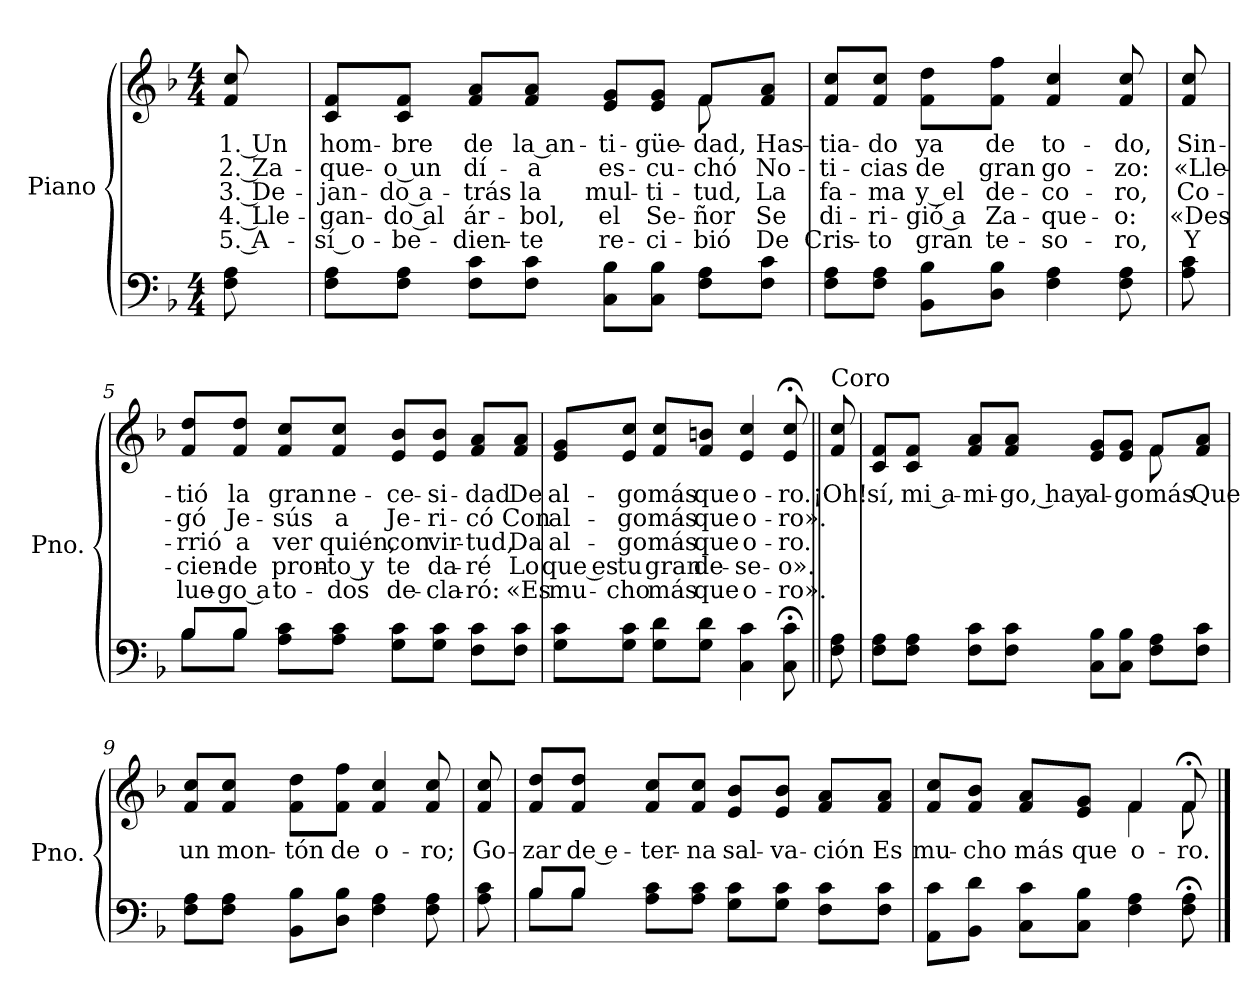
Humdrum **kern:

**kern	**kern	**text	**text	**text	**text	**text
*part1	*part1	*part1	*part1	*part1	*part1	*part1
*staff2	*staff1	*staff1	*staff1	*staff1	*staff1	*staff1
*I"Piano	*	*	*	*	*	*
*I'Pno.	*	*	*	*	*	*
*stria5	*stria5	*	*	*	*	*
*clefF4	*clefG2	*	*	*	*	*
*k[b-]	*k[b-]	*	*	*	*	*
*M4/4	*M4/4	*	*	*	*	*
=1	=1	=1	=1	=1	=1	=1
!	!	!LO:LY:b	!LO:LY:b	!LO:LY:b	!LO:LY:b	!LO:LY:b
8F\ 8A\	8f/ 8cc/	1. Un	2. Za-	3. De-	4. Lle-	5. A-
=2	=2	=2	=2	=2	=2	=2
!	!	!LO:LY:b	!LO:LY:b	!LO:LY:b	!LO:LY:b	!LO:LY:b
*	*^	*	*	*	*	*
8F\ 8A\L	8c/ 8f/L	2.ryy	hom-	-que-	-jan-	-gan-	-sí o-
!	!	!	!LO:LY:b	!LO:LY:b	!LO:LY:b	!LO:LY:b	!LO:LY:b
8F\ 8A\J	8c/ 8f/J	.	-bre	-o un	-do a-	-do al	-be-
!	!	!	!LO:LY:b	!LO:LY:b	!LO:LY:b	!LO:LY:b	!LO:LY:b
8F\ 8c\L	8f/ 8a/L	.	de	dí-	-trás	ár-	-dien-
!	!	!	!LO:LY:b	!LO:LY:b	!LO:LY:b	!LO:LY:b	!LO:LY:b
8F\ 8c\J	8f/ 8a/J	.	la an-	-a	la	-bol,	-te
!	!	!	!LO:LY:b	!LO:LY:b	!LO:LY:b	!LO:LY:b	!LO:LY:b
8C\ 8B-\L	8e/ 8g/L	.	-ti-	es-	mul-	el	re-
!	!	!	!LO:LY:b	!LO:LY:b	!LO:LY:b	!LO:LY:b	!LO:LY:b
8C\ 8B-\J	8e/ 8g/J	.	-güe-	-cu-	-ti-	Se-	-ci-
!	!	!	!LO:LY:b	!LO:LY:b	!LO:LY:b	!LO:LY:b	!LO:LY:b
8F\ 8A\L	8f/L	8f\	-dad,	-chó	-tud,	-ñor	-bió
!	!	!	!LO:LY:b	!LO:LY:b	!LO:LY:b	!LO:LY:b	!LO:LY:b
8F\ 8c\J	8f/ 8a/J	8ryy	Has-	No-	La	Se	De
=3	=3	=3	=3	=3	=3	=3	=3
!	!	!	!LO:LY:b	!LO:LY:b	!LO:LY:b	!LO:LY:b	!LO:LY:b
*	*v	*v	*	*	*	*	*
8F\ 8A\L	8f/ 8cc/L	-tia-	-ti-	fa-	di-	Cris-
!	!	!LO:LY:b	!LO:LY:b	!LO:LY:b	!LO:LY:b	!LO:LY:b
8F\ 8A\J	8f/ 8cc/J	-do	-cias	-ma	-ri-	-to
!	!	!LO:LY:b	!LO:LY:b	!LO:LY:b	!LO:LY:b	!LO:LY:b
8BB-\ 8B-\L	8f\ 8dd\L	ya	de	y el	-gió a	gran
!	!	!LO:LY:b	!LO:LY:b	!LO:LY:b	!LO:LY:b	!LO:LY:b
8D\ 8B-\J	8f\ 8ff\J	de	gran	de-	Za-	te-
!	!	!LO:LY:b	!LO:LY:b	!LO:LY:b	!LO:LY:b	!LO:LY:b
4F\ 4A\	4f/ 4cc/	to-	go-	-co-	-que-	-so-
!	!	!LO:LY:b	!LO:LY:b	!LO:LY:b	!LO:LY:b	!LO:LY:b
8F\ 8A\	8f/ 8cc/	-do,	-zo:	-ro,	-o:	-ro,
!!LO:LB:g=z
=4	=4	=4	=4	=4	=4	=4
!	!	!LO:LY:b	!LO:LY:b	!LO:LY:b	!LO:LY:b	!LO:LY:b
8A\ 8c\	8f/ 8cc/	Sin-	«Lle-	Co-	«Des-	Y
=5	=5	=5	=5	=5	=5	=5
*^	*	*	*	*	*	*
!	!	!	!LO:LY:b	!LO:LY:b	!LO:LY:b	!LO:LY:b	!LO:LY:b
8B-/L	8B-\L	8f/ 8dd/L	-tió	-gó	-rrió	-cien-	lue-
!	!	!	!LO:LY:b	!LO:LY:b	!LO:LY:b	!LO:LY:b	!LO:LY:b
8B-/J	8B-\J	8f/ 8dd/J	la	Je-	a	-de	-go a
!	!	!	!LO:LY:b	!LO:LY:b	!LO:LY:b	!LO:LY:b	!LO:LY:b
8A\ 8c\L	2.ryy	8f/ 8cc/L	gran	-sús	ver	pron-	to-
!	!	!	!LO:LY:b	!LO:LY:b	!LO:LY:b	!LO:LY:b	!LO:LY:b
8A\ 8c\J	.	8f/ 8cc/J	ne-	a	quién,	-to y	-dos
!	!	!	!LO:LY:b	!LO:LY:b	!LO:LY:b	!LO:LY:b	!LO:LY:b
8G\ 8c\L	.	8e/ 8b-/L	-ce-	Je-	con	te	de-
!	!	!	!LO:LY:b	!LO:LY:b	!LO:LY:b	!LO:LY:b	!LO:LY:b
8G\ 8c\J	.	8e/ 8b-/J	-si-	-ri-	vir-	da-	-cla-
!	!	!	!LO:LY:b	!LO:LY:b	!LO:LY:b	!LO:LY:b	!LO:LY:b
8F\ 8c\L	.	8f/ 8a/L	-dad	-có	-tud,	-ré	-ró:
!	!	!	!LO:LY:b	!LO:LY:b	!LO:LY:b	!LO:LY:b	!LO:LY:b
8F\ 8c\J	.	8f/ 8a/J	De	Con	Da	Lo	«Es
*v	*v	*	*	*	*	*	*
=6	=6	=6	=6	=6	=6	=6
!	!	!LO:LY:b	!LO:LY:b	!LO:LY:b	!LO:LY:b	!LO:LY:b
8G\ 8c\L	8e/ 8g/L	al-	al-	al-	que es	mu-
!	!	!LO:LY:b	!LO:LY:b	!LO:LY:b	!LO:LY:b	!LO:LY:b
8G\ 8c\J	8e/ 8cc/J	-go	-go	-go	tu	-cho
!	!	!LO:LY:b	!LO:LY:b	!LO:LY:b	!LO:LY:b	!LO:LY:b
8G\ 8d\L	8f/ 8cc/L	más	más	más	gran	más
!	!	!LO:LY:b	!LO:LY:b	!LO:LY:b	!LO:LY:b	!LO:LY:b
8G\ 8d\J	8f/ 8bn/J	que	que	que	de-	que
!	!	!LO:LY:b	!LO:LY:b	!LO:LY:b	!LO:LY:b	!LO:LY:b
4C\ 4c\	4e/ 4cc/	o-	o-	o-	-se-	o-
!	!	!LO:LY:b	!LO:LY:b	!LO:LY:b	!LO:LY:b	!LO:LY:b
8C\; 8c\;	8e/;< 8cc/;<	-ro.	-ro».	-ro.	-o».	-ro».
!!LO:LB:g=z
=7||	=7||	=7||	=7||	=7||	=7||	=7||
!	!LO:TX:a:t=Coro	!	!	!	!	!
!	!	!LO:LY:b	!	!	!	!
8F\ 8A\	8f/ 8cc/	¡Oh!	.	.	.	.
=8	=8	=8	=8	=8	=8	=8
!	!	!LO:LY:b	!	!	!	!
*	*^	*	*	*	*	*
8F\ 8A\L	8c/ 8f/L	2.ryy	sí,	.	.	.	.
!	!	!	!LO:LY:b	!	!	!	!
8F\ 8A\J	8c/ 8f/J	.	mi a-	.	.	.	.
!	!	!	!LO:LY:b	!	!	!	!
8F\ 8c\L	8f/ 8a/L	.	-mi-	.	.	.	.
!	!	!	!LO:LY:b	!	!	!	!
8F\ 8c\J	8f/ 8a/J	.	-go, hay	.	.	.	.
!	!	!	!LO:LY:b	!	!	!	!
8C\ 8B-\L	8e/ 8g/L	.	al-	.	.	.	.
!	!	!	!LO:LY:b	!	!	!	!
8C\ 8B-\J	8e/ 8g/J	.	-go	.	.	.	.
!	!	!	!LO:LY:b	!	!	!	!
8F\ 8A\L	8f/L	8f\	más	.	.	.	.
!	!	!	!LO:LY:b	!	!	!	!
8F\ 8c\J	8f/ 8a/J	8ryy	Que	.	.	.	.
=9	=9	=9	=9	=9	=9	=9	=9
!	!	!	!LO:LY:b	!	!	!	!
*	*v	*v	*	*	*	*	*
8F\ 8A\L	8f/ 8cc/L	un	.	.	.	.
!	!	!LO:LY:b	!	!	!	!
8F\ 8A\J	8f/ 8cc/J	mon-	.	.	.	.
!	!	!LO:LY:b	!	!	!	!
8BB-\ 8B-\L	8f\ 8dd\L	-tón	.	.	.	.
!	!	!LO:LY:b	!	!	!	!
8D\ 8B-\J	8f\ 8ff\J	de	.	.	.	.
!	!	!LO:LY:b	!	!	!	!
4F\ 4A\	4f/ 4cc/	o-	.	.	.	.
!	!	!LO:LY:b	!	!	!	!
8F\ 8A\	8f/ 8cc/	-ro;	.	.	.	.
!!LO:LB:g=z
=10	=10	=10	=10	=10	=10	=10
!	!	!LO:LY:b	!	!	!	!
8A\ 8c\	8f/ 8cc/	Go-	.	.	.	.
=11	=11	=11	=11	=11	=11	=11
*^	*	*	*	*	*	*
!	!	!	!LO:LY:b	!	!	!	!
8B-/L	8B-\L	8f/ 8dd/L	-zar	.	.	.	.
!	!	!	!LO:LY:b	!	!	!	!
8B-/J	8B-\J	8f/ 8dd/J	de e-	.	.	.	.
!	!	!	!LO:LY:b	!	!	!	!
8A\ 8c\L	2.ryy	8f/ 8cc/L	-ter-	.	.	.	.
!	!	!	!LO:LY:b	!	!	!	!
8A\ 8c\J	.	8f/ 8cc/J	-na	.	.	.	.
!	!	!	!LO:LY:b	!	!	!	!
8G\ 8c\L	.	8e/ 8b-/L	sal-	.	.	.	.
!	!	!	!LO:LY:b	!	!	!	!
8G\ 8c\J	.	8e/ 8b-/J	-va-	.	.	.	.
!	!	!	!LO:LY:b	!	!	!	!
8F\ 8c\L	.	8f/ 8a/L	-ción	.	.	.	.
!	!	!	!LO:LY:b	!	!	!	!
8F\ 8c\J	.	8f/ 8a/J	Es	.	.	.	.
*v	*v	*	*	*	*	*	*
=12	=12	=12	=12	=12	=12	=12
!	!	!LO:LY:b	!	!	!	!
*	*^	*	*	*	*	*
8AA\ 8c\L	8f/ 8cc/L	2ryy	mu-	.	.	.	.
!	!	!	!LO:LY:b	!	!	!	!
8BB-\ 8d\J	8f/ 8b-/J	.	-cho	.	.	.	.
!	!	!	!LO:LY:b	!	!	!	!
8C\ 8c\L	8f/ 8a/L	.	más	.	.	.	.
!	!	!	!LO:LY:b	!	!	!	!
8C\ 8B-\J	8e/ 8g/J	.	que	.	.	.	.
!	!	!	!LO:LY:b	!	!	!	!
4F\ 4A\	4f/	4f\	o-	.	.	.	.
!	!	!	!LO:LY:b	!	!	!	!
8F\; 8A\;	8f;</	8f\	-ro.	.	.	.	.
*	*v	*v	*	*	*	*	*
==	==	==	==	==	==	==
*-	*-	*-	*-	*-	*-	*-
